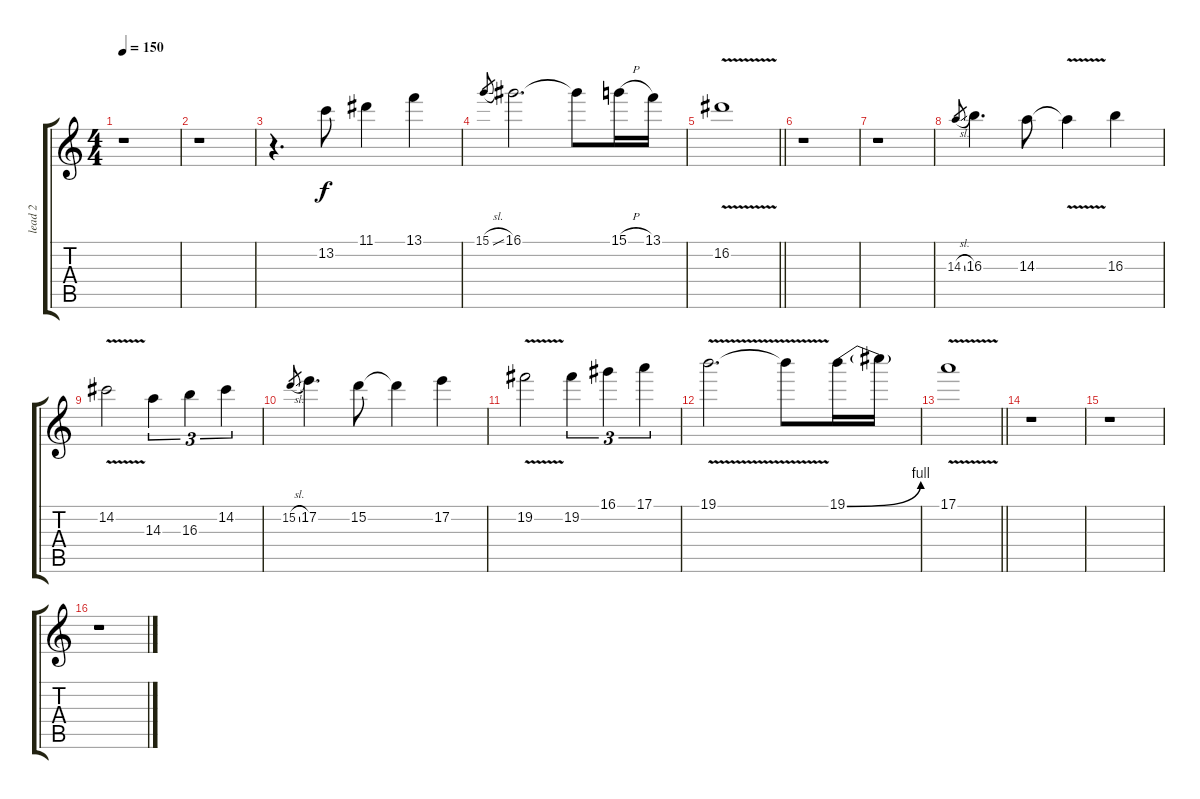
\track ("lead 2" "lead 2") {instrument distortionguitar}
\staff {score tabs}
\tuning (E4 B3 G3 D3 A2 E2) {hide}
\ts (4 4)
\tempo 150
\clef g2
\ks c
r.1{dy f} |
r.1 |
r.4{d} 13.2.8 11.1.4 13.1.4 |
15.1{sl}.8{gr} 16.1.2{d} 16.1{t}.8 15.1{h}.16 13.1.16 |
\barLineRight lightlight
16.2{v}.1 |
r.1 |
r.1 |
14.3{sl}.8{gr} 16.3.4{d} 14.3.8 14.3{v t}.4 16.3.4 |
14.2{v}.2 14.3.4{tu (3 2)} 16.3.4{tu (3 2)} 14.2.4{tu (3 2)} |
15.2{sl}.8{gr} 17.2.4{d} 15.2.8 15.2{t}.4 17.2.4 |
19.2{v}.2 19.2.4{tu (3 2)} 16.1.4{tu (3 2)} 17.1.4{tu (3 2)} |
19.1{v}.2{d} 19.1{t}.8 19.1{be (bend 0 0 60 4)}.16 19.1{t}.16 |
\barLineRight lightlight
17.1{v}.1 |
r.1 |
r.1 |
r.1
